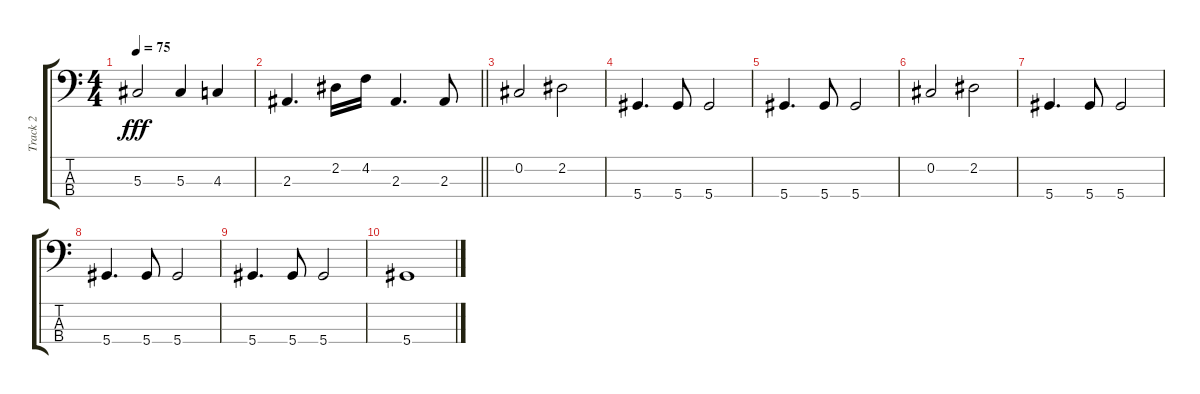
\track ("Track 2" "Track 2") {instrument electricbassfinger}
\staff {score tabs}
\tuning (Gb2 Db2 Ab1 Eb1) {hide}
\ts (4 4)
\tempo 75
\clef f4
\ks c
5.3.2{dy fff} 5.3.4 4.3.4 |
\barLineRight lightlight
2.3.4{d} 2.2.16 4.2.16 2.3.4{d} 2.3.8 |
0.2.2 2.2.2 |
5.4.4{d} 5.4.8 5.4.2 |
5.4.4{d} 5.4.8 5.4.2 |
0.2.2 2.2.2 |
5.4.4{d} 5.4.8 5.4.2 |
5.4.4{d} 5.4.8 5.4.2 |
5.4.4{d} 5.4.8 5.4.2 |
5.4.1
